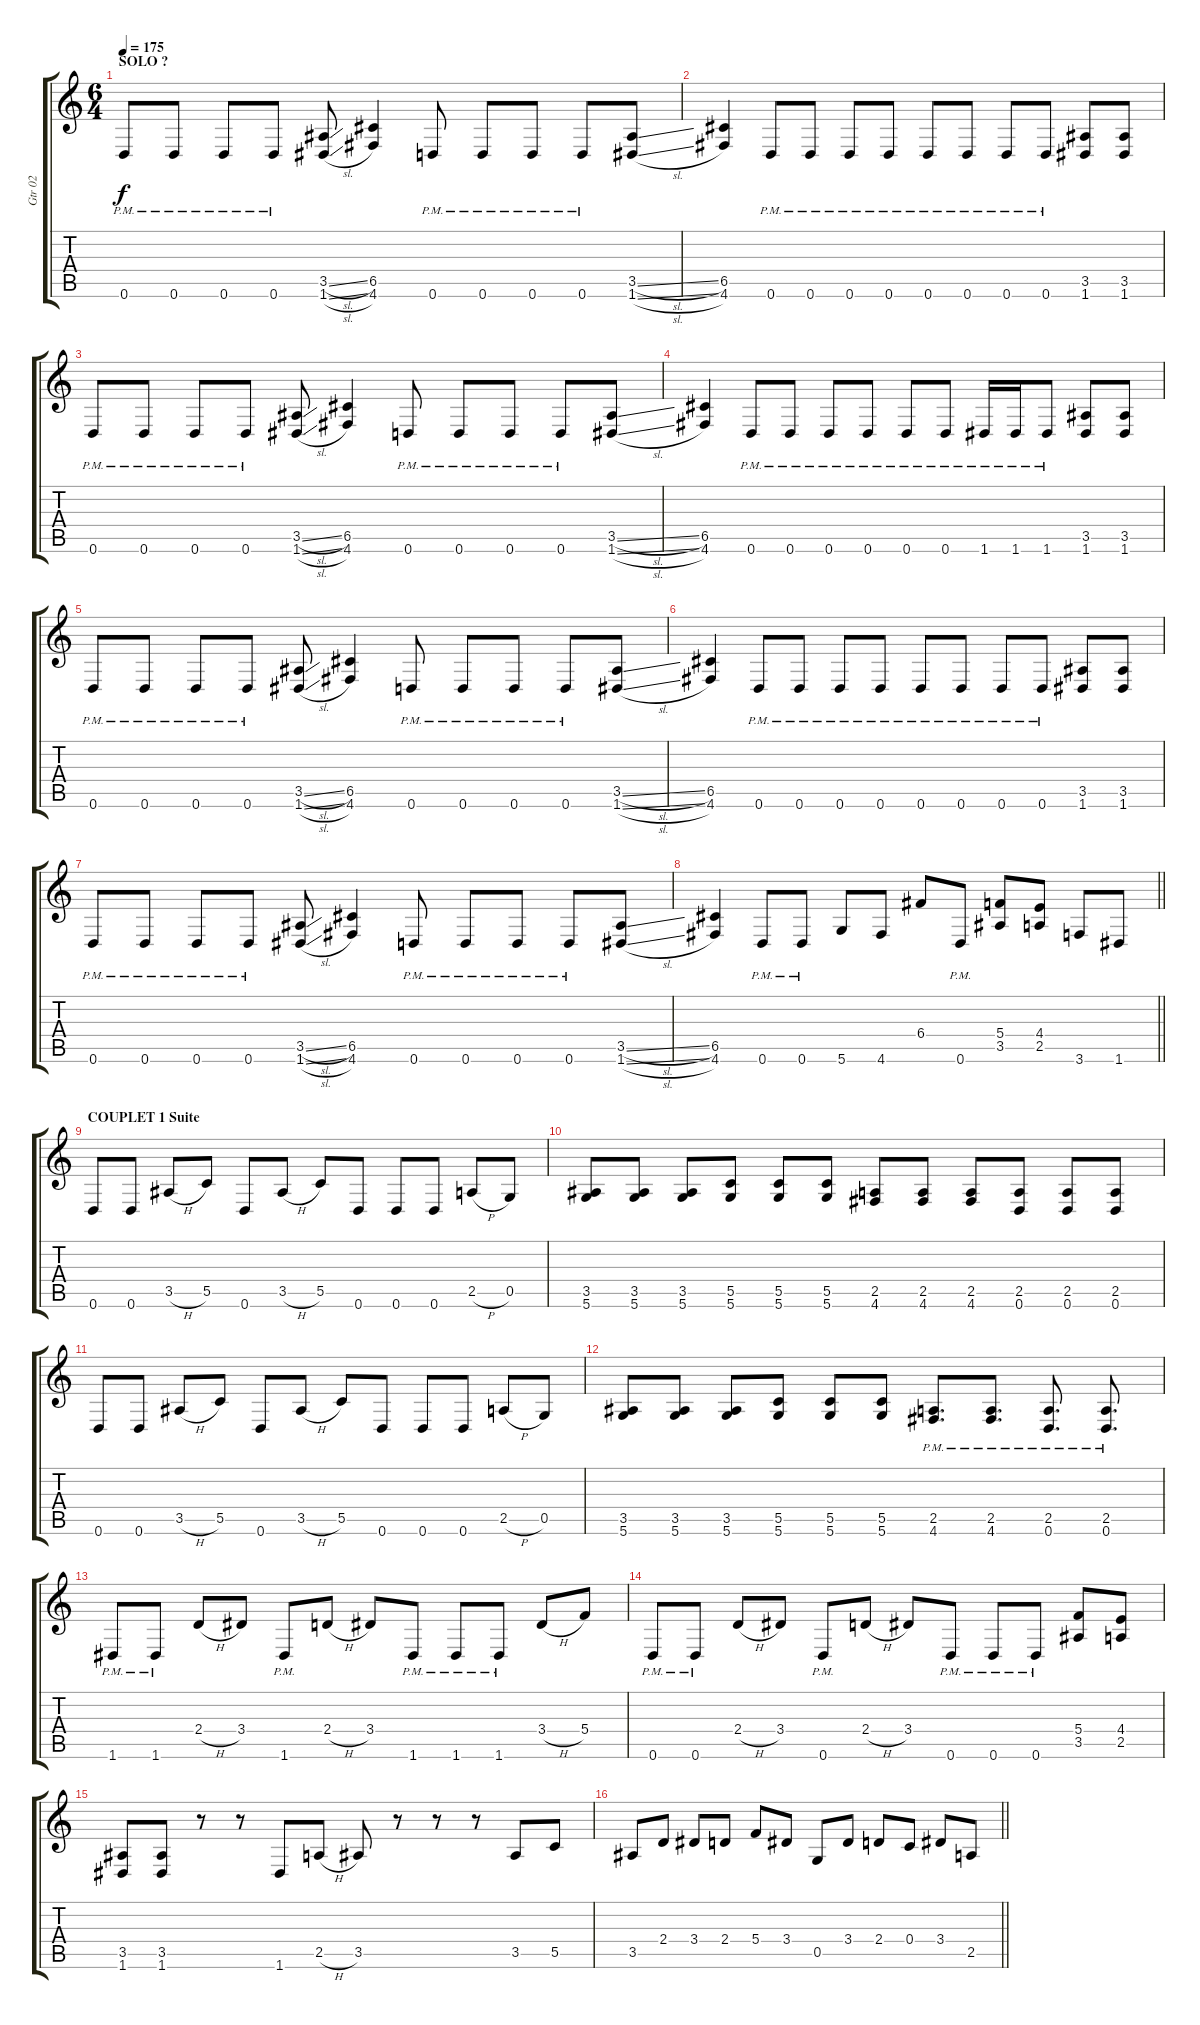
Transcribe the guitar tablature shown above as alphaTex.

\track ("Gtr 02" "Gtr 02") {instrument overdrivenguitar}
\staff {score tabs}
\tuning (D4 A3 F3 C3 G2 D2) {hide}
\ts (6 4)
\section ("" "SOLO ?")
\tempo 175
\clef g2
\ks c
0.6{pm}.8{dy f} 0.6{pm}.8 0.6{pm}.8 0.6{pm}.8 (3.5{sl} 1.6{sl}).8 (6.5 4.6).4 0.6{pm}.8 0.6{pm}.8 0.6{pm}.8 0.6{pm}.8 (3.5{sl} 1.6{sl}).8 |
(6.5 4.6).4 0.6{pm}.8 0.6{pm}.8 0.6{pm}.8 0.6{pm}.8 0.6{pm}.8 0.6{pm}.8 0.6{pm}.8 0.6{pm}.8 (3.5 1.6).8 (3.5 1.6).8 |
0.6{pm}.8 0.6{pm}.8 0.6{pm}.8 0.6{pm}.8 (3.5{sl} 1.6{sl}).8 (6.5 4.6).4 0.6{pm}.8 0.6{pm}.8 0.6{pm}.8 0.6{pm}.8 (3.5{sl} 1.6{sl}).8 |
(6.5 4.6).4 0.6{pm}.8 0.6{pm}.8 0.6{pm}.8 0.6{pm}.8 0.6{pm}.8 0.6{pm}.8 1.6{pm}.16 1.6{pm}.16 1.6{pm}.8 (3.5 1.6).8 (3.5 1.6).8 |
0.6{pm}.8 0.6{pm}.8 0.6{pm}.8 0.6{pm}.8 (3.5{sl} 1.6{sl}).8 (6.5 4.6).4 0.6{pm}.8 0.6{pm}.8 0.6{pm}.8 0.6{pm}.8 (3.5{sl} 1.6{sl}).8 |
(6.5 4.6).4 0.6{pm}.8 0.6{pm}.8 0.6{pm}.8 0.6{pm}.8 0.6{pm}.8 0.6{pm}.8 0.6{pm}.8 0.6{pm}.8 (3.5 1.6).8 (3.5 1.6).8 |
0.6{pm}.8 0.6{pm}.8 0.6{pm}.8 0.6{pm}.8 (3.5{sl} 1.6{sl}).8 (6.5 4.6).4 0.6{pm}.8 0.6{pm}.8 0.6{pm}.8 0.6{pm}.8 (3.5{sl} 1.6{sl}).8 |
\barLineRight lightlight
(6.5 4.6).4 0.6{pm}.8 0.6{pm}.8 5.6.8 4.6.8 6.4.8 0.6{pm}.8 (5.4 3.5).8 (4.4 2.5).8 3.6.8 1.6.8 |
\section ("" "COUPLET 1 Suite")
0.6.8 0.6.8 3.5{h}.8 5.5.8 0.6.8 3.5{h}.8 5.5.8 0.6.8 0.6.8 0.6.8 2.5{h}.8 0.5.8 |
(3.5 5.6).8 (3.5 5.6).8 (3.5 5.6).8 (5.5 5.6).8 (5.5 5.6).8 (5.5 5.6).8 (2.5 4.6).8 (2.5 4.6).8 (2.5 4.6).8 (2.5 0.6).8 (2.5 0.6).8 (2.5 0.6).8 |
0.6.8 0.6.8 3.5{h}.8 5.5.8 0.6.8 3.5{h}.8 5.5.8 0.6.8 0.6.8 0.6.8 2.5{h}.8 0.5.8 |
(3.5 5.6).8 (3.5 5.6).8 (3.5 5.6).8 (5.5 5.6).8 (5.5 5.6).8 (5.5 5.6).8 (2.5{pm} 4.6{pm}).8{d} (2.5{pm} 4.6{pm}).8{d} (2.5{pm} 0.6{pm}).8{d} (2.5{pm} 0.6{pm}).8{d} |
1.6{pm}.8 1.6{pm}.8 2.4{h}.8 3.4.8 1.6{pm}.8 2.4{h}.8 3.4.8 1.6{pm}.8 1.6{pm}.8 1.6{pm}.8 3.4{h}.8 5.4.8 |
0.6{pm}.8 0.6{pm}.8 2.4{h}.8 3.4.8 0.6{pm}.8 2.4{h}.8 3.4.8 0.6{pm}.8 0.6{pm}.8 0.6{pm}.8 (5.4 3.5).8 (4.4 2.5).8 |
(3.5 1.6).8 (3.5 1.6).8 r.8 r.8 1.6.8 2.5{h}.8 3.5.8 r.8 r.8 r.8 3.5.8 5.5.8 |
\barLineRight lightlight
3.5.8 2.4.8 3.4.8 2.4.8 5.4.8 3.4.8 0.5.8 3.4.8 2.4.8 0.4.8 3.4.8 2.5.8
